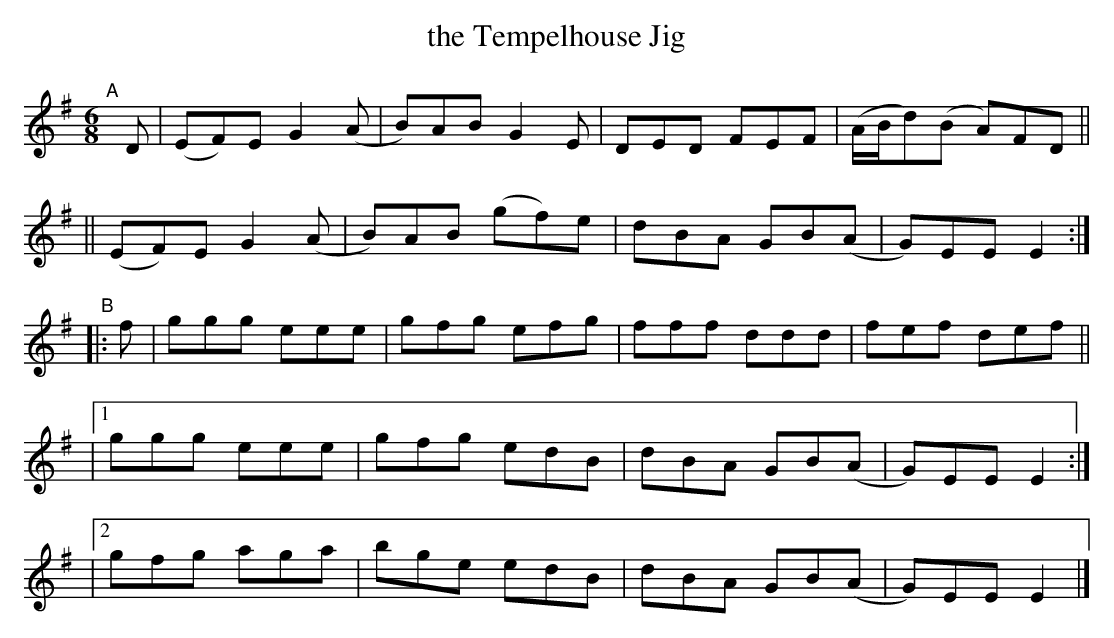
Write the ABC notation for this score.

X:1
T: the Tempelhouse Jig
M: 6/8
L: 1/8
K: Em
"^A"[|] D \
|  (EF)E G2(A | B)AB G2E | DED FEF | (A/B/d)(B A)FD ||
|| (EF)E G2(A | B)AB (gf)e | dBA GB(A | G)EE E2 :|
"^B"|: f \
|   ggg eee | gfg efg |  fff ddd | fef def ||
|[1 ggg eee | gfg edB | dBA GB(A | G)EE E2 :|
|[2 gfg aga | bge edB | dBA GB(A | G)EE E2 |]
